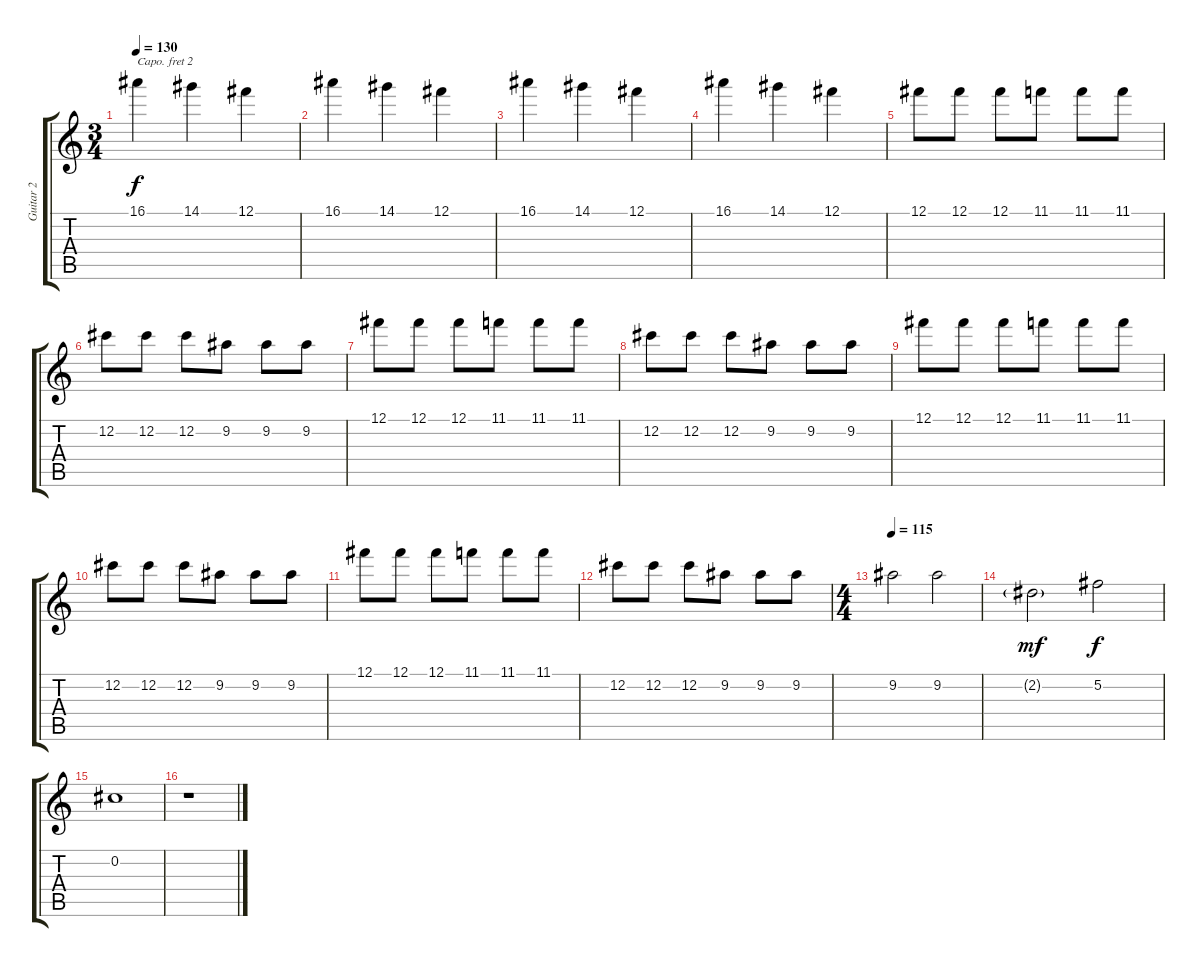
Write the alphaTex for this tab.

\track ("Guitar 2" "Guitar 2") {instrument electricguitarjazz}
\staff {score tabs}
\capo 2
\tuning (E4 B3 G3 D3 A2 E2) {hide}
\ts (3 4)
\tempo 130
\clef g2
\ks c
16.1.4{dy f} 14.1.4 12.1.4 |
16.1.4 14.1.4 12.1.4 |
16.1.4 14.1.4 12.1.4 |
16.1.4 14.1.4 12.1.4 |
12.1.8 12.1.8 12.1.8 11.1.8 11.1.8 11.1.8 |
12.2.8 12.2.8 12.2.8 9.2.8 9.2.8 9.2.8 |
12.1.8 12.1.8 12.1.8 11.1.8 11.1.8 11.1.8 |
12.2.8 12.2.8 12.2.8 9.2.8 9.2.8 9.2.8 |
12.1.8 12.1.8 12.1.8 11.1.8 11.1.8 11.1.8 |
12.2.8 12.2.8 12.2.8 9.2.8 9.2.8 9.2.8 |
12.1.8 12.1.8 12.1.8 11.1.8 11.1.8 11.1.8 |
12.2.8 12.2.8 12.2.8 9.2.8 9.2.8 9.2.8 |
\ts (4 4)
\tempo 115
9.2.2 9.2.2 |
2.2{g}.2{dy mf} 5.2.2{dy f} |
0.2.1 |
r.1
